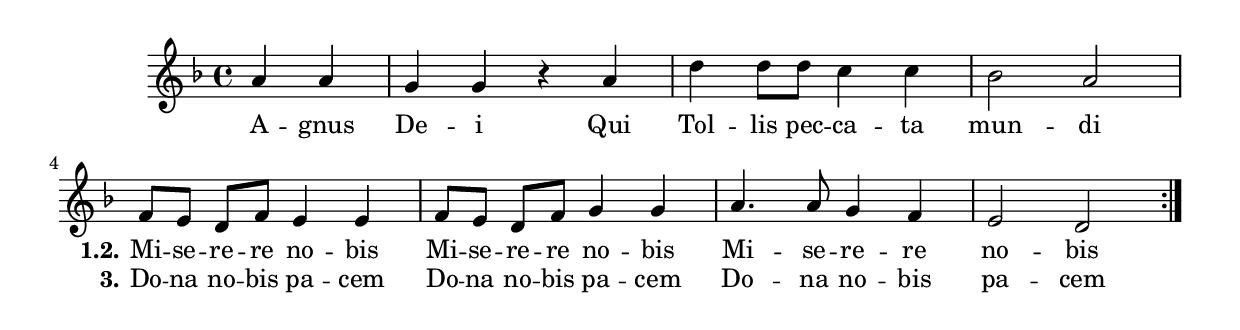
melody = {
  \key d \minor
  \relative c'' \repeat volta 3 {
    \partial 2 a a
    g g r a
    d d8 d c4 c
    bes2 a2

    f8[ e] d f e4 e
    f8[ e] d f g4 g
    a4. a8 g4 f
    e2 d
  }
}

lyr = \lyricmode {
  A -- gnus |
  De -- i Qui |
  Tol -- lis pec -- ca -- ta |
  mun -- di

  <<
    {
      \set stanza = #"1.2."
      Mi -- se -- re -- re no -- bis
      Mi -- se -- re -- re no -- bis
      Mi -- se -- re -- re no -- bis
    }
    \new Lyrics {
      \set associatedVoice = "melody"
      \set stanza = #"3."
      Do -- na no -- bis pa -- cem
      Do -- na no -- bis pa -- cem
      Do -- na no -- bis pa -- cem
    }
  >>
}

\score{
  <<
    \new Voice = "melody" { \melody }
    \new Lyrics \lyricsto "melody" { \lyr }
  >>
  \layout {}
  \midi {}
}
